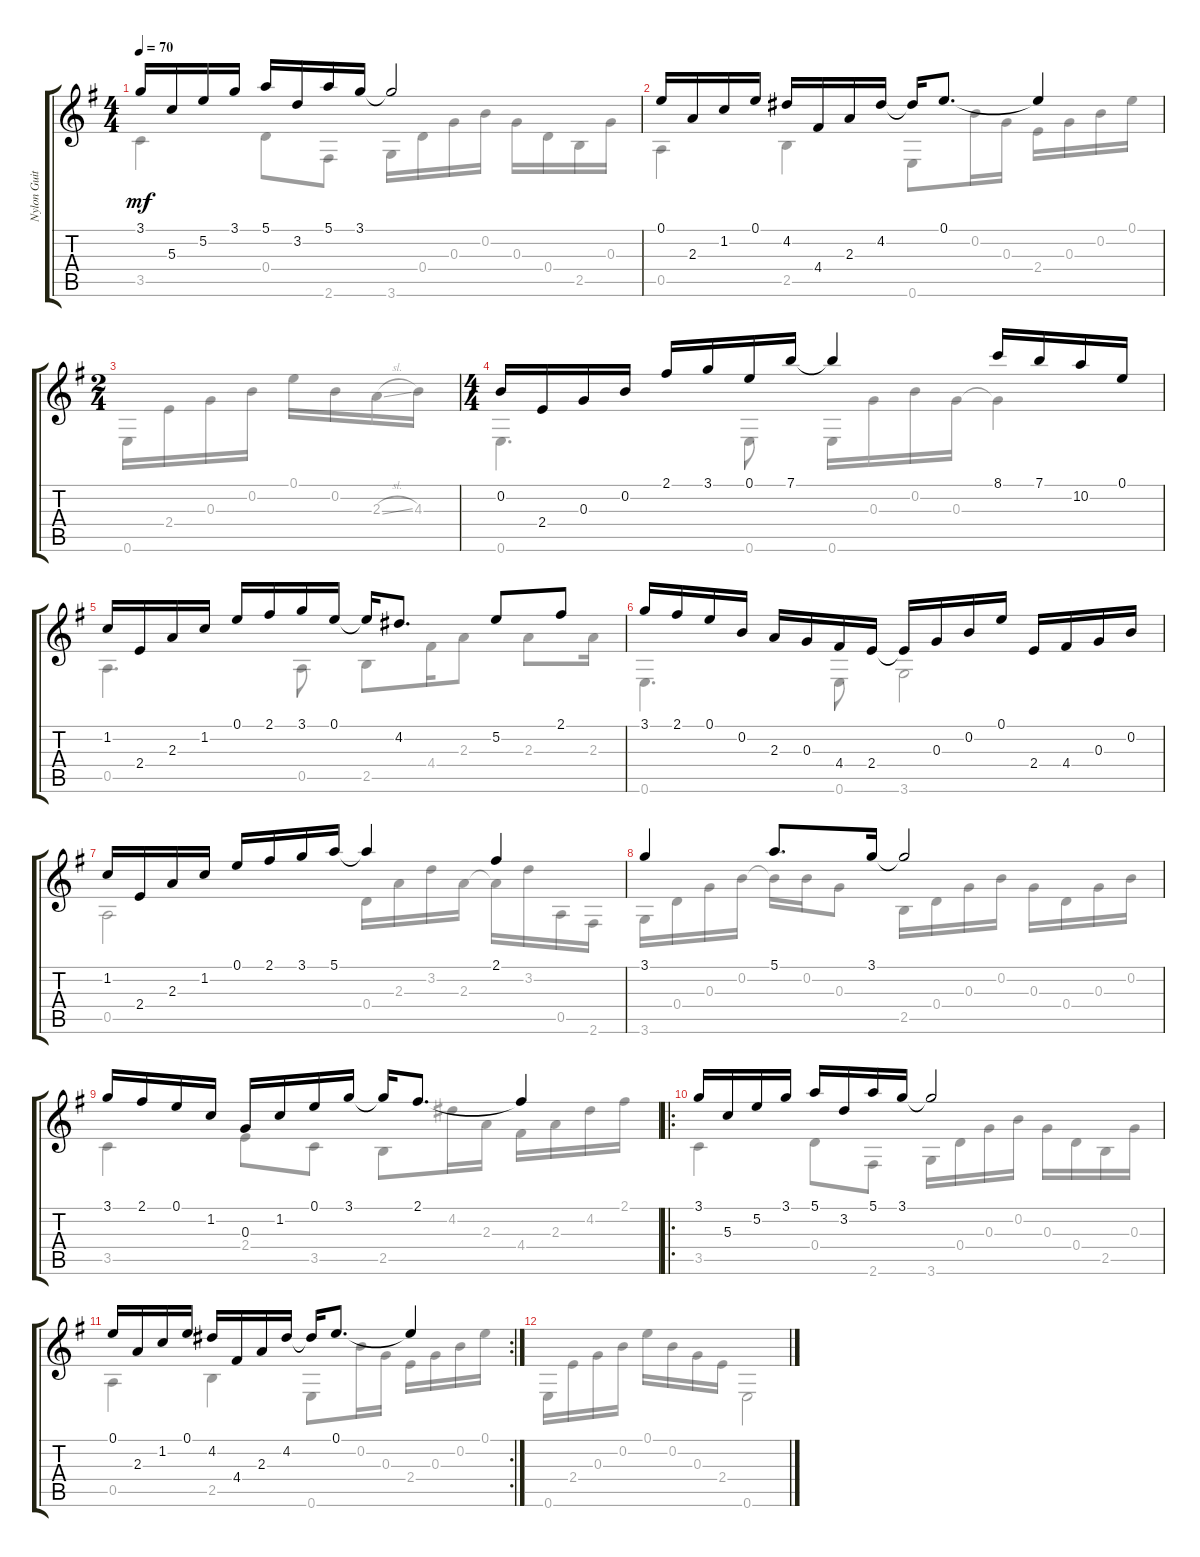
\track ("Nylon Guitar" "Nylon Guit") {instrument acousticguitarnylon}
\staff {score tabs}
\tuning (E4 B3 G3 D3 A2 E2) {hide}
\voice
\ts (4 4)
\tempo 70
\clef g2
\ks eminor
3.1.16{dy mf} 5.3.16 5.2.16 3.1.16 5.1.16 3.2.16 5.1.16 3.1.16 3.1{t}.2 |
0.1.16 2.3.16 1.2.16 0.1.16 4.2.16 4.4.16 2.3.16 4.2.16 4.2{t}.16 0.1.8{d} 0.1{t}.4 |
\ts (2 4)
|
\ts (4 4)
0.2.16 2.4.16 0.3.16 0.2.16 2.1.16 3.1.16 0.1.16 7.1.16 7.1{t}.4 8.1.16 7.1.16 10.2.16 0.1.16 |
1.2.16 2.4.16 2.3.16 1.2.16 0.1.16 2.1.16 3.1.16 0.1.16 0.1{t}.16 4.2.8{d} 5.2.8 2.1.8 |
3.1.16 2.1.16 0.1.16 0.2.16 2.3.16 0.3.16 4.4.16 2.4.16 2.4{t}.16 0.3.16 0.2.16 0.1.16 2.4.16 4.4.16 0.3.16 0.2.16 |
1.2.16 2.4.16 2.3.16 1.2.16 0.1.16 2.1.16 3.1.16 5.1.16 5.1{t}.4 2.1.4 |
3.1.4 5.1.8{d} 3.1.16 3.1{t}.2 |
3.1.16 2.1.16 0.1.16 1.2.16 0.3.16 1.2.16 0.1.16 3.1.16 3.1{t}.16 2.1.8{d} 2.1{t}.4 |
\ro
3.1.16 5.3.16 5.2.16 3.1.16 5.1.16 3.2.16 5.1.16 3.1.16 3.1{t}.2 |
\rc 2
0.1.16 2.3.16 1.2.16 0.1.16 4.2.16 4.4.16 2.3.16 4.2.16 4.2{t}.16 0.1.8{d} 0.1{t}.4 |
\voice
\clef g2
\ottava regular
\simile none
\ks eminor
3.5.4{dy mf} 0.4.8 2.6.8 3.6.16 0.4.16 0.3.16 0.2.16 0.3.16 0.4.16 2.5.16 0.3.16 |
0.5.4 2.5.4 0.6.8 0.2.16 0.3.16 2.4.16 0.3.16 0.2.16 0.1.16 |
0.6.16 2.4.16 0.3.16 0.2.16 0.1.16 0.2.16 2.3{sl}.16 4.3.16 |
0.6.4{d} 0.6.8 0.6.16 0.3.16 0.2.16 0.3.16 0.3{t}.4 |
0.5.4{d} 0.5.8 2.5.8 4.4.16 2.3.8 2.3.8 2.3.16 |
0.6.4{d} 0.6.8 3.6.2 |
0.5.2 0.4.16 2.3.16 3.2.16 2.3.16 2.3{t}.16 3.2.16 0.5.16 2.6.16 |
3.6.16 0.4.16 0.3.16 0.2.16 0.2{t}.16 0.2.16 0.3.8 2.5.16 0.4.16 0.3.16 0.2.16 0.3.16 0.4.16 0.3.16 0.2.16 |
3.5.4 2.4.8 3.5.8 2.5.8 4.2.16 2.3.16 4.4.16 2.3.16 4.2.16 2.1.16 |
3.5.4 0.4.8 2.6.8 3.6.16 0.4.16 0.3.16 0.2.16 0.3.16 0.4.16 2.5.16 0.3.16 |
0.5.4 2.5.4 0.6.8 0.2.16 0.3.16 2.4.16 0.3.16 0.2.16 0.1.16 |
0.6.16 2.4.16 0.3.16 0.2.16 0.1.16 0.2.16 0.3.16 2.4.16 0.6.2
